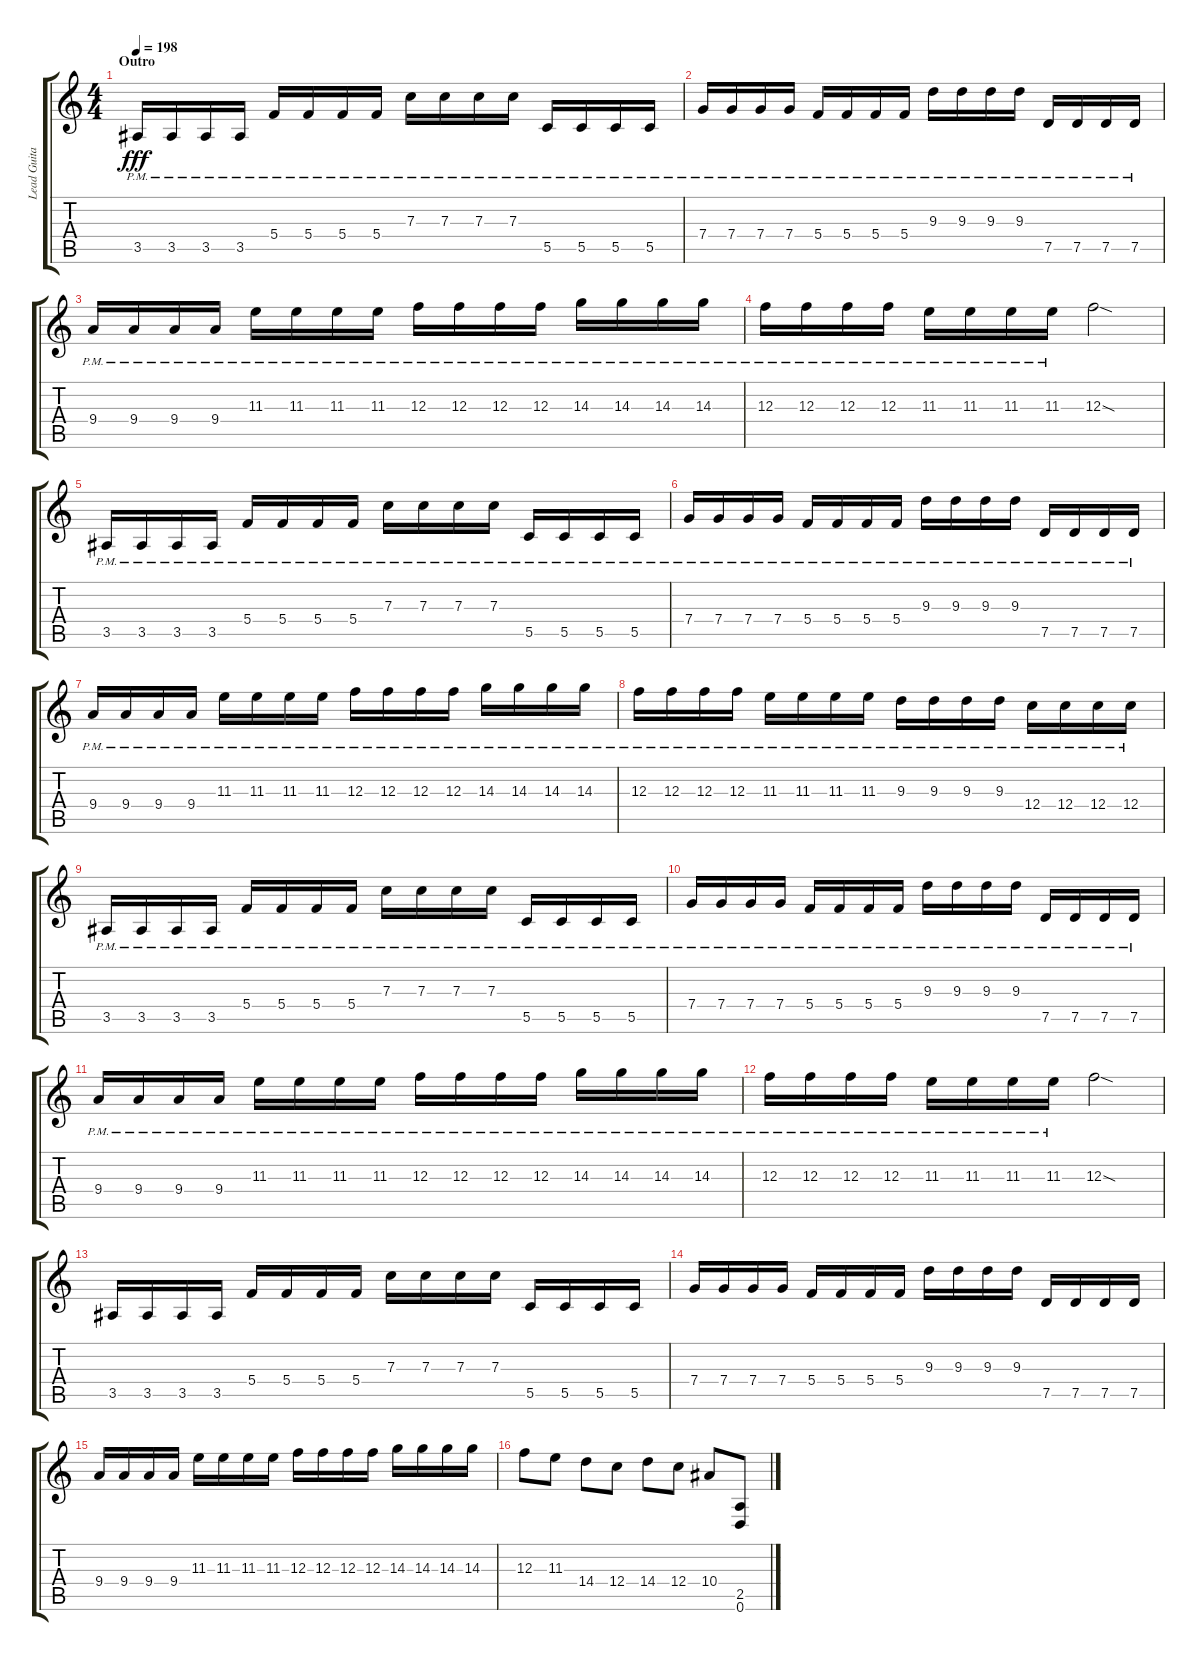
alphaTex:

\track ("Lead Guitar" "Lead Guita") {instrument distortionguitar}
\staff {score tabs}
\tuning (D4 A3 F3 C3 G2 D2) {hide}
\ts (4 4)
\section ("" "Outro")
\tempo 198
\clef g2
\ks c
3.5{pm}.16{dy fff} 3.5{pm}.16 3.5{pm}.16 3.5{pm}.16 5.4{pm}.16 5.4{pm}.16 5.4{pm}.16 5.4{pm}.16 7.3{pm}.16 7.3{pm}.16 7.3{pm}.16 7.3{pm}.16 5.5{pm}.16 5.5{pm}.16 5.5{pm}.16 5.5{pm}.16 |
7.4{pm}.16 7.4{pm}.16 7.4{pm}.16 7.4{pm}.16 5.4{pm}.16 5.4{pm}.16 5.4{pm}.16 5.4{pm}.16 9.3{pm}.16 9.3{pm}.16 9.3{pm}.16 9.3{pm}.16 7.5{pm}.16 7.5{pm}.16 7.5{pm}.16 7.5{pm}.16 |
9.4{pm}.16 9.4{pm}.16 9.4{pm}.16 9.4{pm}.16 11.3{pm}.16 11.3{pm}.16 11.3{pm}.16 11.3{pm}.16 12.3{pm}.16 12.3{pm}.16 12.3{pm}.16 12.3{pm}.16 14.3{pm}.16 14.3{pm}.16 14.3{pm}.16 14.3{pm}.16 |
12.3{pm}.16 12.3{pm}.16 12.3{pm}.16 12.3{pm}.16 11.3{pm}.16 11.3{pm}.16 11.3{pm}.16 11.3{pm}.16 12.3{sod}.2 |
3.5{pm}.16 3.5{pm}.16 3.5{pm}.16 3.5{pm}.16 5.4{pm}.16 5.4{pm}.16 5.4{pm}.16 5.4{pm}.16 7.3{pm}.16 7.3{pm}.16 7.3{pm}.16 7.3{pm}.16 5.5{pm}.16 5.5{pm}.16 5.5{pm}.16 5.5{pm}.16 |
7.4{pm}.16 7.4{pm}.16 7.4{pm}.16 7.4{pm}.16 5.4{pm}.16 5.4{pm}.16 5.4{pm}.16 5.4{pm}.16 9.3{pm}.16 9.3{pm}.16 9.3{pm}.16 9.3{pm}.16 7.5{pm}.16 7.5{pm}.16 7.5{pm}.16 7.5{pm}.16 |
9.4{pm}.16 9.4{pm}.16 9.4{pm}.16 9.4{pm}.16 11.3{pm}.16 11.3{pm}.16 11.3{pm}.16 11.3{pm}.16 12.3{pm}.16 12.3{pm}.16 12.3{pm}.16 12.3{pm}.16 14.3{pm}.16 14.3{pm}.16 14.3{pm}.16 14.3{pm}.16 |
12.3{pm}.16 12.3{pm}.16 12.3{pm}.16 12.3{pm}.16 11.3{pm}.16 11.3{pm}.16 11.3{pm}.16 11.3{pm}.16 9.3{pm}.16 9.3{pm}.16 9.3{pm}.16 9.3{pm}.16 12.4{pm}.16 12.4{pm}.16 12.4{pm}.16 12.4{pm}.16 |
3.5{pm}.16 3.5{pm}.16 3.5{pm}.16 3.5{pm}.16 5.4{pm}.16 5.4{pm}.16 5.4{pm}.16 5.4{pm}.16 7.3{pm}.16 7.3{pm}.16 7.3{pm}.16 7.3{pm}.16 5.5{pm}.16 5.5{pm}.16 5.5{pm}.16 5.5{pm}.16 |
7.4{pm}.16 7.4{pm}.16 7.4{pm}.16 7.4{pm}.16 5.4{pm}.16 5.4{pm}.16 5.4{pm}.16 5.4{pm}.16 9.3{pm}.16 9.3{pm}.16 9.3{pm}.16 9.3{pm}.16 7.5{pm}.16 7.5{pm}.16 7.5{pm}.16 7.5{pm}.16 |
9.4{pm}.16 9.4{pm}.16 9.4{pm}.16 9.4{pm}.16 11.3{pm}.16 11.3{pm}.16 11.3{pm}.16 11.3{pm}.16 12.3{pm}.16 12.3{pm}.16 12.3{pm}.16 12.3{pm}.16 14.3{pm}.16 14.3{pm}.16 14.3{pm}.16 14.3{pm}.16 |
12.3{pm}.16 12.3{pm}.16 12.3{pm}.16 12.3{pm}.16 11.3{pm}.16 11.3{pm}.16 11.3{pm}.16 11.3{pm}.16 12.3{sod}.2 |
3.5.16 3.5.16 3.5.16 3.5.16 5.4.16 5.4.16 5.4.16 5.4.16 7.3.16 7.3.16 7.3.16 7.3.16 5.5.16 5.5.16 5.5.16 5.5.16 |
7.4.16 7.4.16 7.4.16 7.4.16 5.4.16 5.4.16 5.4.16 5.4.16 9.3.16 9.3.16 9.3.16 9.3.16 7.5.16 7.5.16 7.5.16 7.5.16 |
9.4.16 9.4.16 9.4.16 9.4.16 11.3.16 11.3.16 11.3.16 11.3.16 12.3.16 12.3.16 12.3.16 12.3.16 14.3.16 14.3.16 14.3.16 14.3.16 |
12.3.8 11.3.8 14.4.8 12.4.8 14.4.8 12.4.8 10.4.8 (2.5 0.6).8{balance 0}
